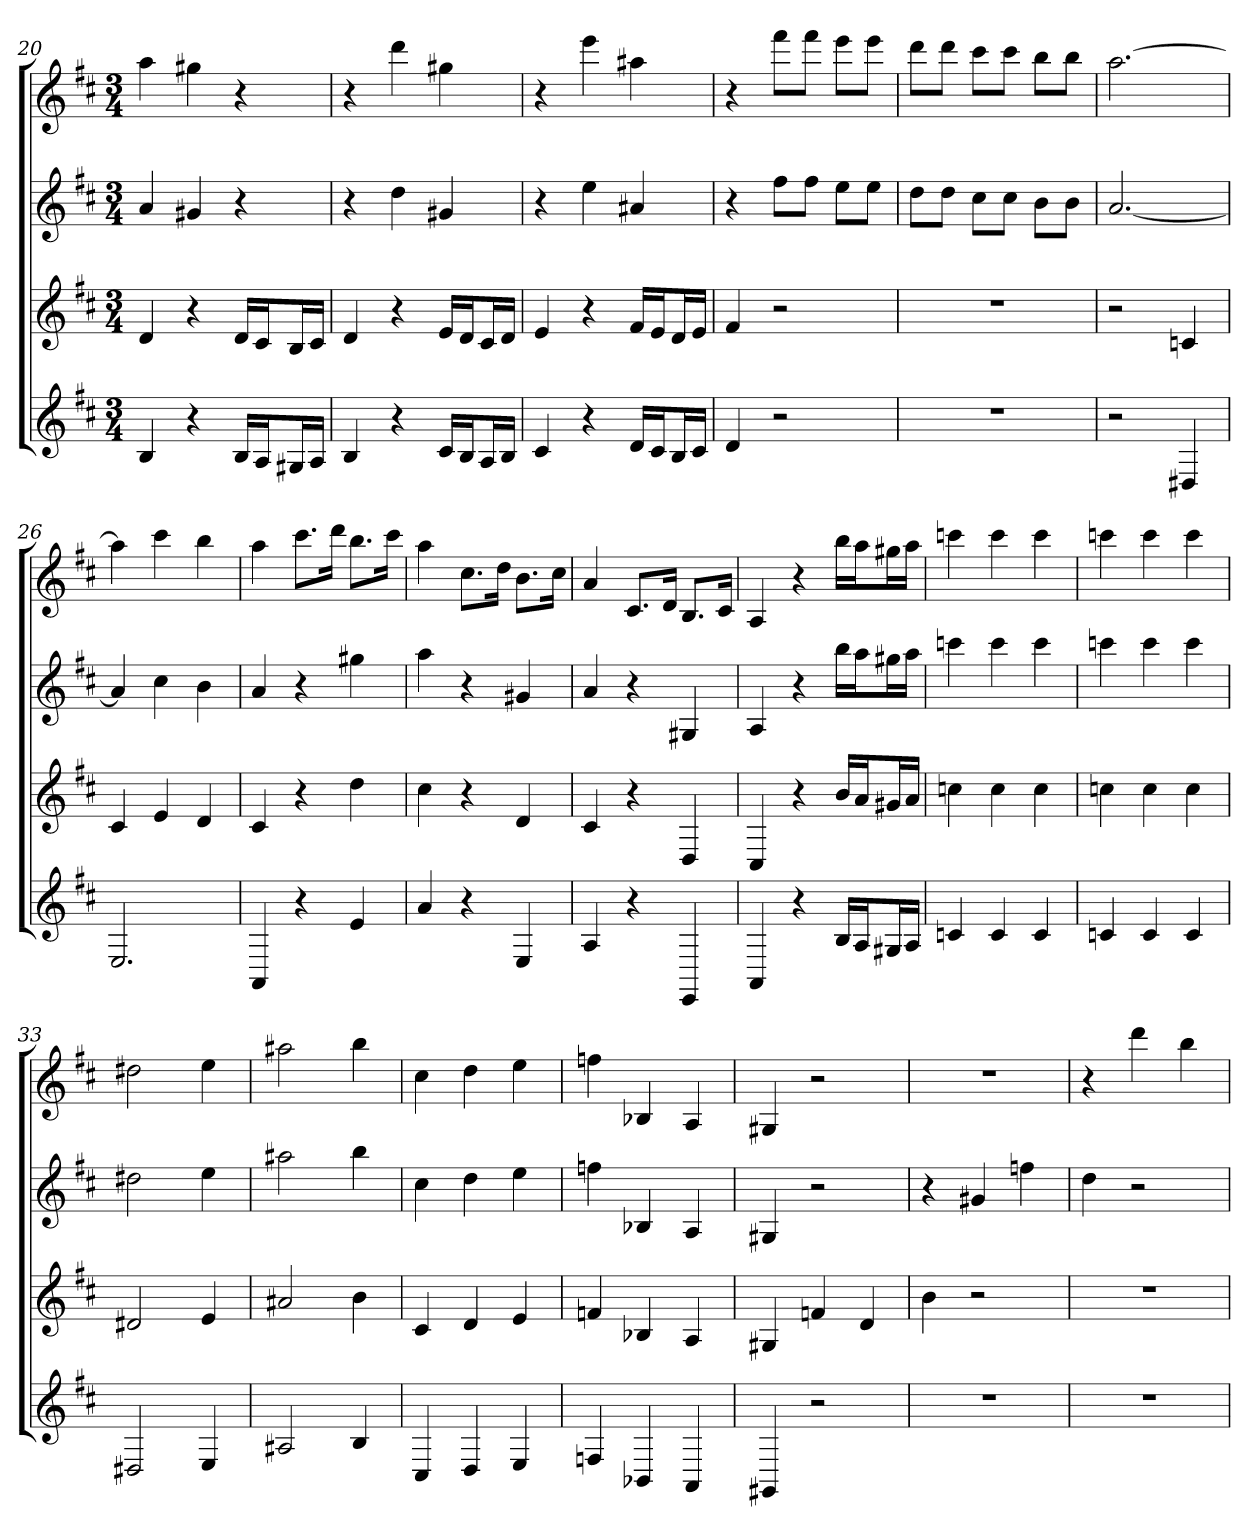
**kern	**kern	**kern	**kern
*part4	*part3	*part2	*part1
*staff4	*staff3	*staff2	*staff1
*k[f#c#]	*k[f#c#]	*k[f#c#]	*k[f#c#]
*D:	*D:	*D:	*D:
*M3/4	*M3/4	*M3/4	*M3/4
=20	=20	=20	=20
4B	4d	4a	4aa
4r	4r	4g#X	4gg#X
16BLL	16dLL	4r	4r
16AJ	16c#J	.	.
16G#XL	16BL	.	.
16AJJ	16c#JJ	.	.
=21	=21	=21	=21
4B	4d	4r	4r
4r	4r	4dd	4ddd
16c#LL	16eLL	4g#X	4gg#X
16BJ	16dJ	.	.
16AL	16c#L	.	.
16BJJ	16dJJ	.	.
=22	=22	=22	=22
4c#	4e	4r	4r
4r	4r	4ee	4eee
16dLL	16f#LL	4a#X	4aa#X
16c#J	16eJ	.	.
16BL	16dL	.	.
16c#JJ	16eJJ	.	.
=23	=23	=23	=23
4d	4f#	4r	4r
2r	2r	8ff#L	8fff#L
.	.	8ff#J	8fff#J
.	.	8eeL	8eeeL
.	.	8eeJ	8eeeJ
=24	=24	=24	=24
2.r	2.r	8ddL	8dddL
.	.	8ddJ	8dddJ
.	.	8cc#L	8ccc#L
.	.	8cc#J	8ccc#J
.	.	8bL	8bbL
.	.	8bJ	8bbJ
=25	=25	=25	=25
2r	2r	[2.a	[2.aa
4D#X	4cn	.	.
=26	=26	=26	=26
2.E	4c#	4a]	4aa]
.	4e	4cc#	4ccc#
.	4d	4b	4bb
=27	=27	=27	=27
4AA	4c#	4a	4aa
4r	4r	4r	8.ccc#L
.	.	.	16dddJk
4e	4dd	4gg#X	8.bbL
.	.	.	16ccc#Jk
=28	=28	=28	=28
4a	4cc#	4aa	4aa
4r	4r	4r	8.cc#L
.	.	.	16ddJk
4E	4d	4g#X	8.bL
.	.	.	16cc#Jk
=29	=29	=29	=29
4A	4c#	4a	4a
4r	4r	4r	8.c#L
.	.	.	16dJk
4EE	4D	4G#X	8.BL
.	.	.	16c#Jk
=30	=30	=30	=30
4AA	4C#	4A	4A
4r	4r	4r	4r
16BLL	16bLL	16bbLL	16bbLL
16AJ	16aJ	16aaJ	16aaJ
16G#XL	16g#XL	16gg#XL	16gg#XL
16AJJ	16aJJ	16aaJJ	16aaJJ
=31	=31	=31	=31
4cn	4ccn	4cccn	4cccn
4c	4cc	4ccc	4ccc
4c	4cc	4ccc	4ccc
=32	=32	=32	=32
4cn	4ccn	4cccn	4cccn
4c	4cc	4ccc	4ccc
4c	4cc	4ccc	4ccc
=33	=33	=33	=33
2D#X	2d#X	2dd#X	2dd#X
4E	4e	4ee	4ee
=34	=34	=34	=34
2A#X	2a#X	2aa#X	2aa#X
4B	4b	4bb	4bb
=35	=35	=35	=35
4C#	4c#	4cc#	4cc#
4D	4d	4dd	4dd
4E	4e	4ee	4ee
=36	=36	=36	=36
4Fn	4fn	4ffn	4ffn
4BB-X	4B-X	4B-X	4B-X
4AA	4A	4A	4A
=37	=37	=37	=37
4GG#X	4G#X	4G#X	4G#X
2r	4fn	2r	2r
.	4d	.	.
=38	=38	=38	=38
2.r	4b	4r	2.r
.	2r	4g#X	.
.	.	4ffn	.
=39	=39	=39	=39
2.r	2.r	4dd	4r
.	.	2r	4ddd
.	.	.	4bb
=	=	=	=
*-	*-	*-	*-
